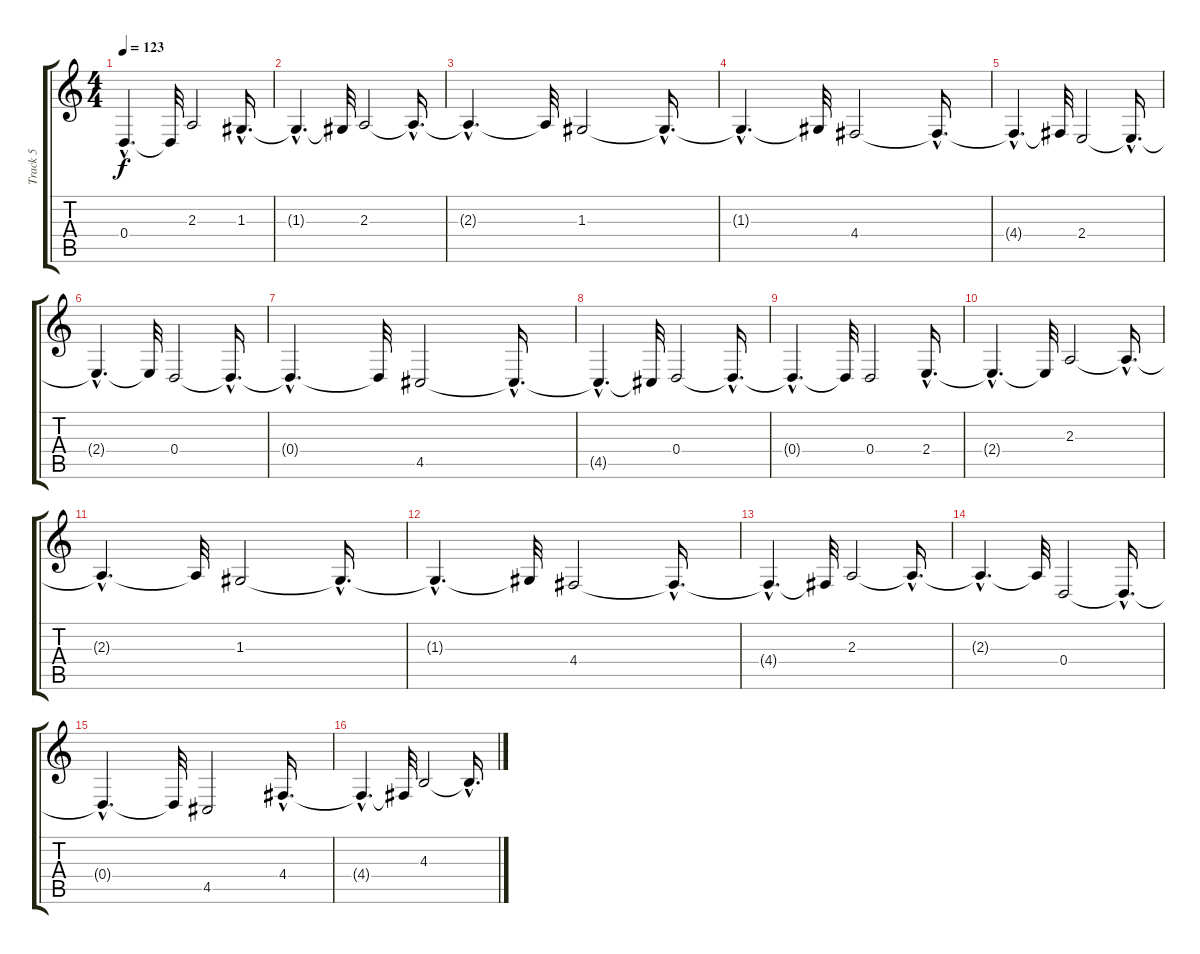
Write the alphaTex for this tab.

\track ("Track 5" "Track 5") {instrument stringensemble1}
\staff {score tabs}
\tuning (E4 B3 G3 D3 A2 E2) {hide}
\ts (4 4)
\tempo 123
\clef g2
\ks c
0.4{hac t}.4{d dy f} 0.4{t}.32 2.3.2 1.3{hac}.16{d} |
1.3{hac t}.4{d} 1.3{t}.32 2.3.2 2.3{hac t}.16{d} |
2.3{hac t}.4{d} 2.3{t}.32 1.3.2 1.3{hac t}.16{d} |
1.3{hac t}.4{d} 1.3{t}.32 4.4.2 4.4{hac t}.16{d} |
4.4{hac t}.4{d} 4.4{t}.32 2.4.2 2.4{hac t}.16{d} |
2.4{hac t}.4{d} 2.4{t}.32 0.4.2 0.4{hac t}.16{d} |
0.4{hac t}.4{d} 0.4{t}.32 4.5.2 4.5{hac t}.16{d} |
4.5{hac t}.4{d} 4.5{t}.32 0.4.2 0.4{hac t}.16{d} |
0.4{hac t}.4{d} 0.4{t}.32 0.4.2 2.4{hac}.16{d} |
2.4{hac t}.4{d} 2.4{t}.32 2.3.2 2.3{hac t}.16{d} |
2.3{hac t}.4{d} 2.3{t}.32 1.3.2 1.3{hac t}.16{d} |
1.3{hac t}.4{d} 1.3{t}.32 4.4.2 4.4{hac t}.16{d} |
4.4{hac t}.4{d} 4.4{t}.32 2.3.2 2.3{hac t}.16{d} |
2.3{hac t}.4{d} 2.3{t}.32 0.4.2 0.4{hac t}.16{d} |
0.4{hac t}.4{d} 0.4{t}.32 4.5.2 4.4{hac}.16{d} |
4.4{hac t}.4{d} 4.4{t}.32 4.3.2 4.3{hac t}.16{d}
